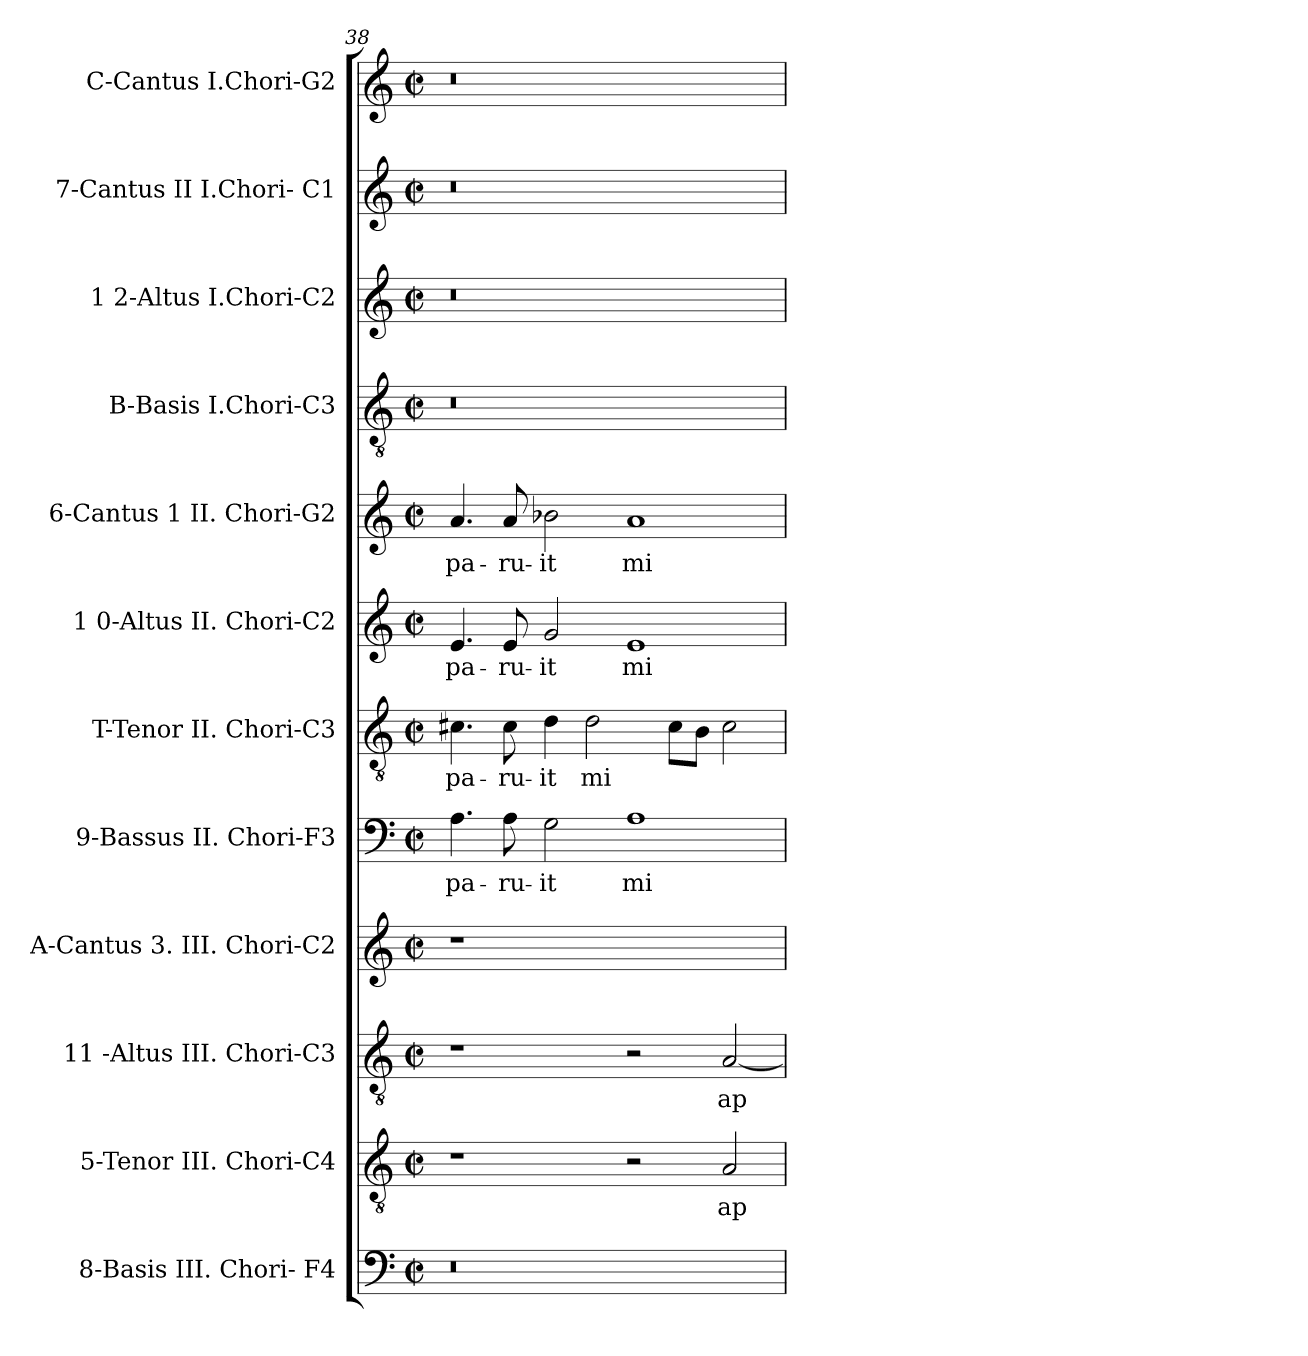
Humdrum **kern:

**kern	**kern	**text	**kern	**text	**kern	**kern	**text	**kern	**text	**kern	**text	**kern	**text	**kern	**kern	**kern	**kern
*part12	*part11	*part11	*part10	*part10	*part9	*part8	*part8	*part7	*part7	*part6	*part6	*part5	*part5	*part4	*part3	*part2	*part1
*staff12	*staff11	*staff11	*staff10	*staff10	*staff9	*staff8	*staff8	*staff7	*staff7	*staff6	*staff6	*staff5	*staff5	*staff4	*staff3	*staff2	*staff1
*I"8-Basis  III. Chori- F4	*I"5-Tenor  III. Chori-C4	*	*I"11 -Altus  III. Chori-C3	*	*I"A-Cantus 3.  III. Chori-C2	*I"9-Bassus  II. Chori-F3	*	*I"T-Tenor  II. Chori-C3	*	*I"1 0-Altus  II. Chori-C2	*	*I"6-Cantus 1  II. Chori-G2	*	*I"B-Basis  I.Chori-C3	*I"1 2-Altus  I.Chori-C2	*I"7-Cantus II  I.Chori- C1	*I"C-Cantus  I.Chori-G2
*	*	*	*	*	*I'A	*	*	*I'T	*	*	*	*	*	*I'B	*	*	*I'C
*clefF4	*clefGv2	*	*clefGv2	*	*clefG2	*clefF4	*	*clefGv2	*	*clefG2	*	*clefG2	*	*clefGv2	*clefG2	*clefG2	*clefG2
*k[]	*k[]	*	*k[]	*	*k[]	*k[]	*	*k[]	*	*k[]	*	*k[]	*	*k[]	*k[]	*k[]	*k[]
*C:	*C:	*	*C:	*	*C:	*C:	*	*C:	*	*C:	*	*C:	*	*C:	*C:	*C:	*C:
*M2/2	*M2/2	*	*M2/2	*	*M2/2	*M2/2	*	*M2/2	*	*M2/2	*	*M2/2	*	*M2/2	*M2/2	*M2/2	*M2/2
*met(c|)	*met(c|)	*	*met(c|)	*	*met(c|)	*met(c|)	*	*met(c|)	*	*met(c|)	*	*met(c|)	*	*met(c|)	*met(c|)	*met(c|)	*met(c|)
=38	=38	=38	=38	=38	=38	=38	=38	=38	=38	=38	=38	=38	=38	=38	=38	=38	=38
!	!	!	!	!	!	!	!LO:LY:b:cj	!	!LO:LY:b:cj	!	!LO:LY:b:cj	!	!LO:LY:b:cj	!	!	!	!
0r	1r	.	1r	.	1r	4.A\	-pa-	4.c#X\	-pa-	4.e/	-pa-	4.a/	-pa-	0r	0r	0r	0r
!	!	!	!	!	!	!	!LO:LY:b:cj	!	!LO:LY:b:cj	!	!LO:LY:b:cj	!	!LO:LY:b:cj	!	!	!	!
.	.	.	.	.	.	8A\	-ru-	8c#\	-ru-	8e/	-ru-	8a/	-ru-	.	.	.	.
!	!	!	!	!	!	!	!LO:LY:b:cj	!	!LO:LY:b:cj	!	!LO:LY:b:cj	!	!LO:LY:b:cj	!	!	!	!
.	.	.	.	.	.	2G\	-it	4d\	-it	2g/	-it	2b-X\	-it	.	.	.	.
!	!	!	!	!	!	!	!	!	!LO:LY:b:cj	!	!	!	!	!	!	!	!
.	.	.	.	.	.	.	.	2d\	mi-	.	.	.	.	.	.	.	.
!	!	!	!	!	!	!	!LO:LY:b:cj	!	!	!	!LO:LY:b:cj	!	!LO:LY:b:cj	!	!	!	!
.	2r	.	2r	.	1ryy	1A	mi-	.	.	1e	mi-	1a	mi-	.	.	.	.
!	!	!	!	!	!	!	!	!	!LO:LY:b:cj	!	!	!	!	!	!	!	!
.	.	.	.	.	.	.	.	8c#\L	--	.	.	.	.	.	.	.	.
!	!	!	!	!	!	!	!	!	!LO:LY:b:cj	!	!	!	!	!	!	!	!
.	.	.	.	.	.	.	.	8B\J	--	.	.	.	.	.	.	.	.
!	!	!LO:LY:b:cj	!	!LO:LY:b:cj	!	!	!	!	!LO:LY:b:cj	!	!	!	!	!	!	!	!
.	2A/	ap-	[<2A/	ap-	.	.	.	2c#\	--	.	.	.	.	.	.	.	.
=	=	=	=	=	=	=	=	=	=	=	=	=	=	=	=	=	=
*-	*-	*-	*-	*-	*-	*-	*-	*-	*-	*-	*-	*-	*-	*-	*-	*-	*-
